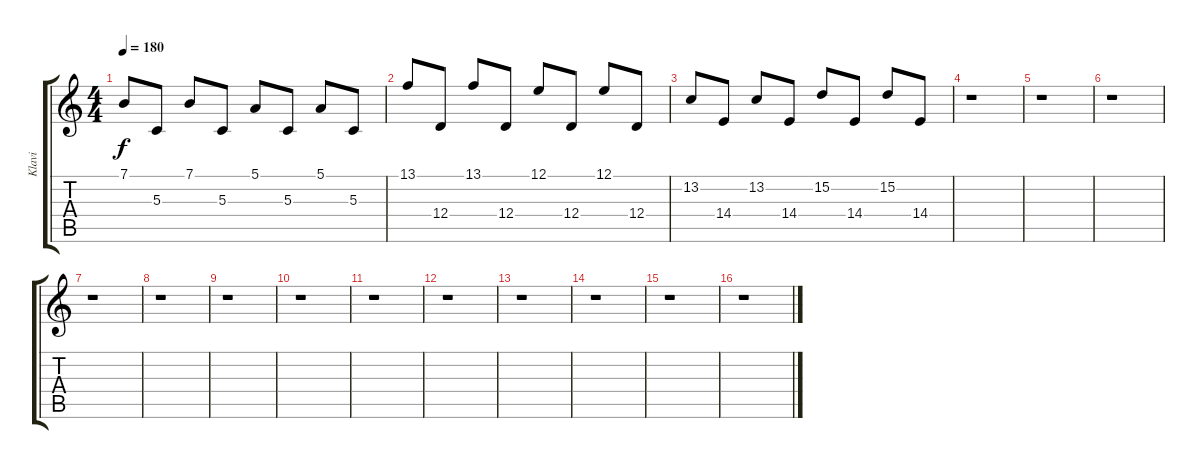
\track ("Klavi" "Klavi") {instrument pad3polysynth}
\staff {score tabs}
\tuning (E4 B3 G3 D3 A2 E2) {hide}
\ts (4 4)
\tempo 180
\clef g2
\ks c
7.1.8{dy f} 5.3.8 7.1.8 5.3.8 5.1.8 5.3.8 5.1.8 5.3.8 |
13.1.8 12.4.8 13.1.8 12.4.8 12.1.8 12.4.8 12.1.8 12.4.8 |
13.2.8 14.4.8 13.2.8 14.4.8 15.2.8 14.4.8 15.2.8 14.4.8 |
r.1 |
r.1 |
r.1 |
r.1 |
r.1 |
r.1 |
r.1 |
r.1 |
r.1 |
r.1 |
r.1 |
r.1 |
r.1
